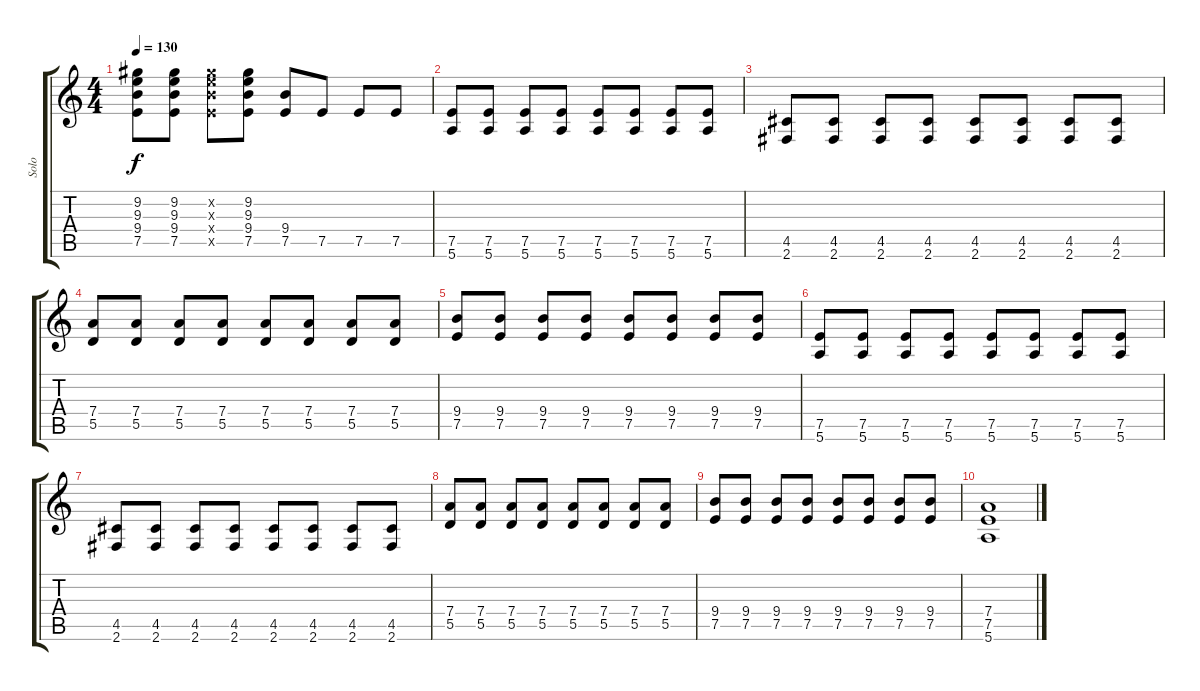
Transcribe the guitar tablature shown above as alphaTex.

\track ("Solo" "Solo") {instrument overdrivenguitar}
\staff {score tabs}
\tuning (E4 B3 G3 D3 A2 E2) {hide}
\ts (4 4)
\tempo 130
\clef g2
\ks c
(9.2 9.3 9.4 7.5).8{dy f} (9.2 9.3 9.4 7.5).8 (9.2{x} 9.3{x} 9.4{x} 7.5{x}).8 (9.2 9.3 9.4 7.5).8 (9.4 7.5).8{volume 16 instrument overdrivenguitar} 7.5.8 7.5.8 7.5.8 |
\section ("" "")
(7.5 5.6).8 (7.5 5.6).8 (7.5 5.6).8 (7.5 5.6).8 (7.5 5.6).8 (7.5 5.6).8 (7.5 5.6).8 (7.5 5.6).8 |
(4.5 2.6).8 (4.5 2.6).8 (4.5 2.6).8 (4.5 2.6).8 (4.5 2.6).8 (4.5 2.6).8 (4.5 2.6).8 (4.5 2.6).8 |
(7.4 5.5).8 (7.4 5.5).8 (7.4 5.5).8 (7.4 5.5).8 (7.4 5.5).8 (7.4 5.5).8 (7.4 5.5).8 (7.4 5.5).8 |
(9.4 7.5).8 (9.4 7.5).8 (9.4 7.5).8 (9.4 7.5).8 (9.4 7.5).8 (9.4 7.5).8 (9.4 7.5).8 (9.4 7.5).8 |
(7.5 5.6).8 (7.5 5.6).8 (7.5 5.6).8 (7.5 5.6).8 (7.5 5.6).8 (7.5 5.6).8 (7.5 5.6).8 (7.5 5.6).8 |
(4.5 2.6).8 (4.5 2.6).8 (4.5 2.6).8 (4.5 2.6).8 (4.5 2.6).8 (4.5 2.6).8 (4.5 2.6).8 (4.5 2.6).8 |
(7.4 5.5).8 (7.4 5.5).8 (7.4 5.5).8 (7.4 5.5).8 (7.4 5.5).8 (7.4 5.5).8 (7.4 5.5).8 (7.4 5.5).8 |
(9.4 7.5).8 (9.4 7.5).8 (9.4 7.5).8 (9.4 7.5).8 (9.4 7.5).8 (9.4 7.5).8 (9.4 7.5).8 (9.4 7.5).8 |
(7.4 7.5 5.6).1
